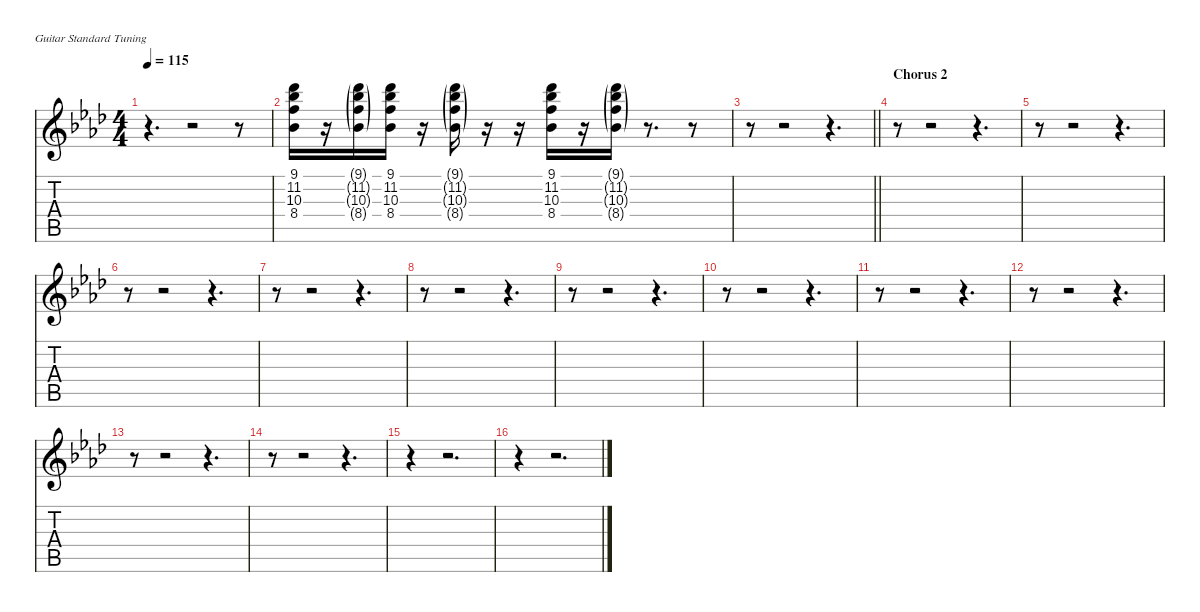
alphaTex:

\defaultSystemsLayout 4
\hideDynamics
\bracketExtendMode nobrackets
\singleTrackTrackNamePolicy hidden
\multiTrackTrackNamePolicy hidden
\firstSystemTrackNameMode fullname
\firstSystemTrackNameOrientation horizontal
\otherSystemsTrackNameOrientation horizontal
\track ("Funky Guitar (Right)" "el.guit.") {instrument electricguitarclean}
\staff {score tabs}
\tuning (E4 B3 G3 D3 A2 E2)
\ts (4 4)
\tempo 115
\clef g2
\ks ab
r.4{d dy f beam Down} r.2{beam Down} r.8{beam Down} |
(9.1{acc b} 11.2{acc b} 10.3{acc forcenatural} 8.4{acc b}).16{beam Down} r.16{beam Down} (9.1{g acc b} 11.2{g acc b} 10.3{g acc forcenatural} 8.4{g acc b}).16{beam Down} (9.1{acc b} 11.2{acc b} 10.3{acc forcenatural} 8.4{acc b}).16{beam Down} r.16{beam Down} (9.1{g acc b} 11.2{g acc b} 10.3{g acc forcenatural} 8.4{g acc b}).16{beam Down} r.16{beam Down} r.16{beam Down} (9.1{acc b} 11.2{acc b} 10.3{acc forcenatural} 8.4{acc b}).16{beam Down} r.16{beam Down} (9.1{g acc b} 11.2{g acc b} 10.3{g acc forcenatural} 8.4{g acc b}).16{beam Down} r.8{d beam Down} r.8{beam Down} |
\barLineRight lightlight
r.8{beam Down} r.2{beam Down} r.4{d beam Down} |
\section ("" "Chorus 2")
r.8{beam Down} r.2{beam Down} r.4{d beam Down} |
r.8{beam Down} r.2{beam Down} r.4{d beam Down} |
r.8{beam Down} r.2{beam Down} r.4{d beam Down} |
r.8{beam Down} r.2{beam Down} r.4{d beam Down} |
r.8{beam Down} r.2{beam Down} r.4{d beam Down} |
r.8{beam Down} r.2{beam Down} r.4{d beam Down} |
r.8{beam Down} r.2{beam Down} r.4{d beam Down} |
r.8{beam Down} r.2{beam Down} r.4{d beam Down} |
r.8{beam Down} r.2{beam Down} r.4{d beam Down} |
r.8{beam Down} r.2{beam Down} r.4{d beam Down} |
r.8{beam Down} r.2{beam Down} r.4{d beam Down} |
r.4{beam Down} r.2{d beam Down} |
r.4{beam Down} r.2{d beam Down}
